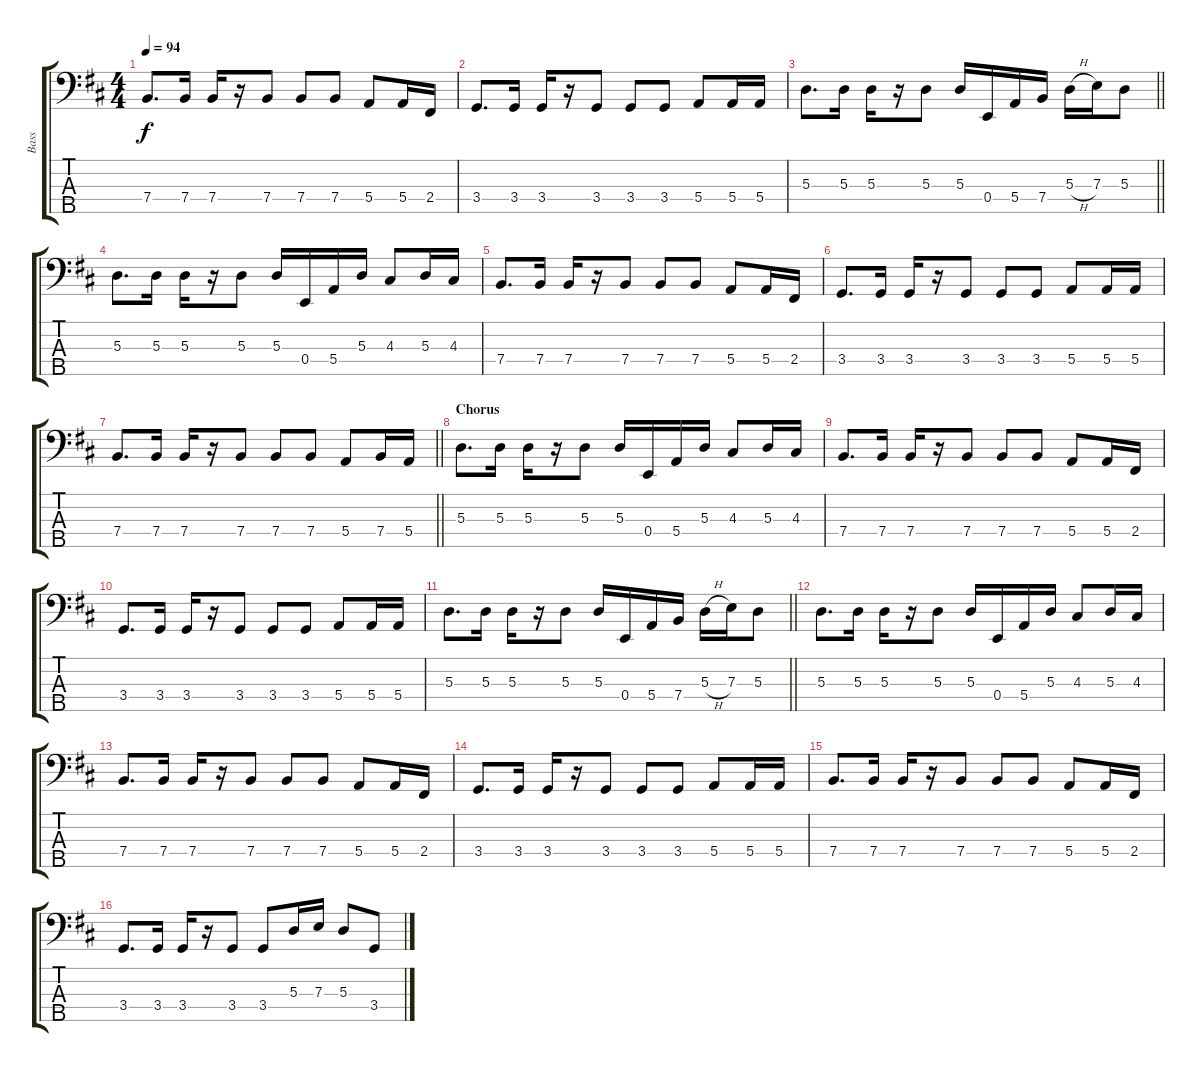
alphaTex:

\track ("Bass" "Bass") {instrument electricbassfinger}
\staff {score tabs}
\tuning (G2 D2 A1 E1 B0) {hide}
\ts (4 4)
\tempo 94
\clef f4
\ks d
7.4.8{d dy f} 7.4.16 7.4.16 r.16 7.4.8 7.4.8 7.4.8 5.4.8 5.4.16 2.4.16 |
3.4.8{d} 3.4.16 3.4.16 r.16 3.4.8 3.4.8 3.4.8 5.4.8 5.4.16 5.4.16 |
\barLineRight lightlight
5.3.8{d} 5.3.16 5.3.16 r.16 5.3.8 5.3.16 0.4.16 5.4.16 7.4.16 5.3{h}.16 7.3.16 5.3.8 |
\section ("" "")
5.3.8{d} 5.3.16 5.3.16 r.16 5.3.8 5.3.16 0.4.16 5.4.16 5.3.16 4.3.8 5.3.16 4.3.16 |
7.4.8{d} 7.4.16 7.4.16 r.16 7.4.8 7.4.8 7.4.8 5.4.8 5.4.16 2.4.16 |
3.4.8{d} 3.4.16 3.4.16 r.16 3.4.8 3.4.8 3.4.8 5.4.8 5.4.16 5.4.16 |
\barLineRight lightlight
7.4.8{d} 7.4.16 7.4.16 r.16 7.4.8 7.4.8 7.4.8 5.4.8 7.4.16 5.4.16 |
\section ("" "Chorus")
5.3.8{d} 5.3.16 5.3.16 r.16 5.3.8 5.3.16 0.4.16 5.4.16 5.3.16 4.3.8 5.3.16 4.3.16 |
7.4.8{d} 7.4.16 7.4.16 r.16 7.4.8 7.4.8 7.4.8 5.4.8 5.4.16 2.4.16 |
3.4.8{d} 3.4.16 3.4.16 r.16 3.4.8 3.4.8 3.4.8 5.4.8 5.4.16 5.4.16 |
\barLineRight lightlight
5.3.8{d} 5.3.16 5.3.16 r.16 5.3.8 5.3.16 0.4.16 5.4.16 7.4.16 5.3{h}.16 7.3.16 5.3.8 |
\section ("" "")
5.3.8{d} 5.3.16 5.3.16 r.16 5.3.8 5.3.16 0.4.16 5.4.16 5.3.16 4.3.8 5.3.16 4.3.16 |
7.4.8{d} 7.4.16 7.4.16 r.16 7.4.8 7.4.8 7.4.8 5.4.8 5.4.16 2.4.16 |
3.4.8{d} 3.4.16 3.4.16 r.16 3.4.8 3.4.8 3.4.8 5.4.8 5.4.16 5.4.16 |
7.4.8{d} 7.4.16 7.4.16 r.16 7.4.8 7.4.8 7.4.8 5.4.8 5.4.16 2.4.16 |
3.4.8{d} 3.4.16 3.4.16 r.16 3.4.8 3.4.8 5.3.16 7.3.16 5.3.8 3.4.8
